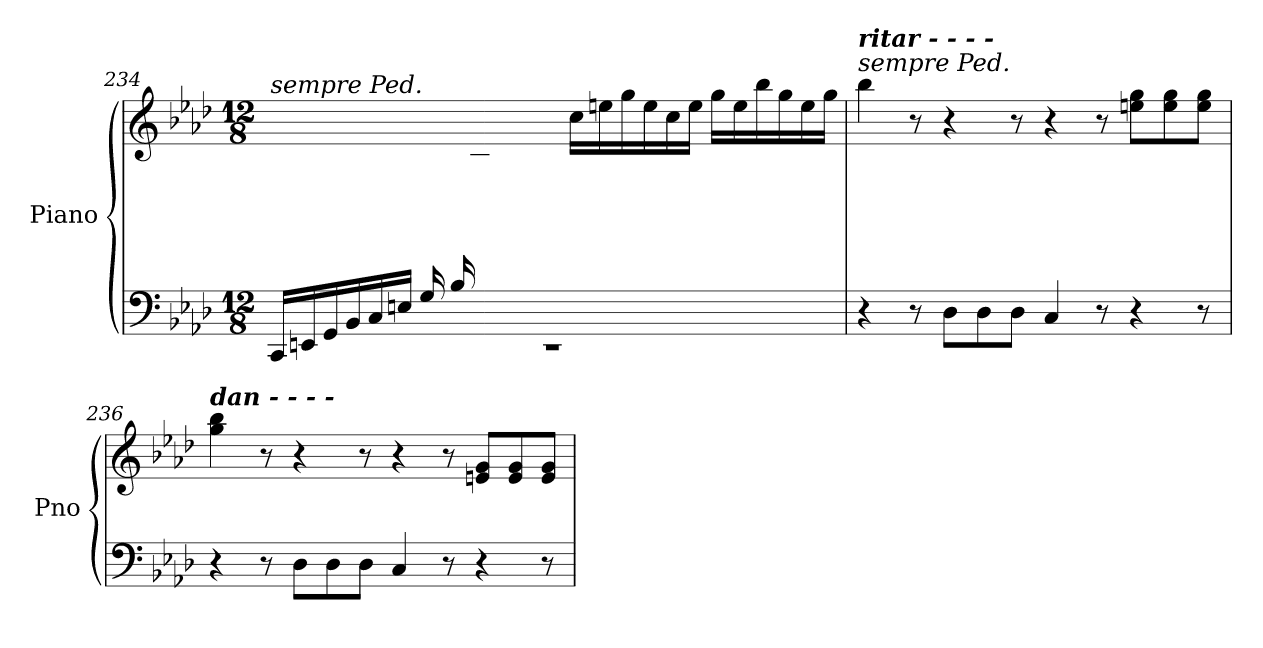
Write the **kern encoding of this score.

**kern	**kern	**dynam
*part1	*part1	*part1
*staff2	*staff1	*staff1/2
*I"Piano	*	*
*I'Pno	*	*
!!LO:LB:g=z
*clefF4	*clefG2	*
*k[b-e-a-d-]	*k[b-e-a-d-]	*
*M12/8	*M12/8	*
=234	=234	=234
*^	*	*
!	!	!LO:TX:a:i:t=sempre Ped.	!
16CC/LL	1.rEE	2ryy	.
16EEn/	.	.	.
16GG/	.	.	.
16BB-/	.	.	.
16C/	.	.	.
16En/JJ	.	.	.
16G/LL	.	.	.
16B-/	.	.	.
1ryy	.	16c\	.
.	.	16en\	.
.	.	16g\	.
.	.	16b-\JJ	.
.	.	16cc\LL	.
.	.	16een\	.
.	.	16gg\	.
.	.	16ee\	.
.	.	16cc\	.
.	.	16ee\JJ	.
.	.	16gg\LL	.
.	.	16ee\	.
.	.	16bb-\	.
.	.	16gg\	.
.	.	16ee\	.
.	.	16gg\JJ	.
*v	*v	*	*
=235	=235	=235
!	!LO:TX:a:i:t=sempre Ped.	!
!	!LO:TX:a:Bi:t=ritar    -     -     -     -	!
!	!	!LO:DY:b
!	!	!LO:DY:n=1:b
4r	4bb-\	p other-dynamics
8r	8r	.
8D-\L	4r	.
8D-\	.	.
8D-\J	8r	.
4C/	4r	.
8r	8r	.
4r	8een\ 8gg\L	.
.	8ee\ 8gg\	.
8r	8ee\ 8gg\J	.
!!LO:PB:g=z
=236	=236	=236
!	!LO:TX:a:Bi:t=dan    -     -     -     -	!
4r	4gg\ 4bb-\	.
8r	8r	.
8D-\L	4r	.
8D-\	.	.
8D-\J	8r	.
4C/	4r	.
8r	8r	.
4r	8en/ 8g/L	.
.	8e/ 8g/	.
8r	8e/ 8g/J	.
=	=	=
*-	*-	*-
